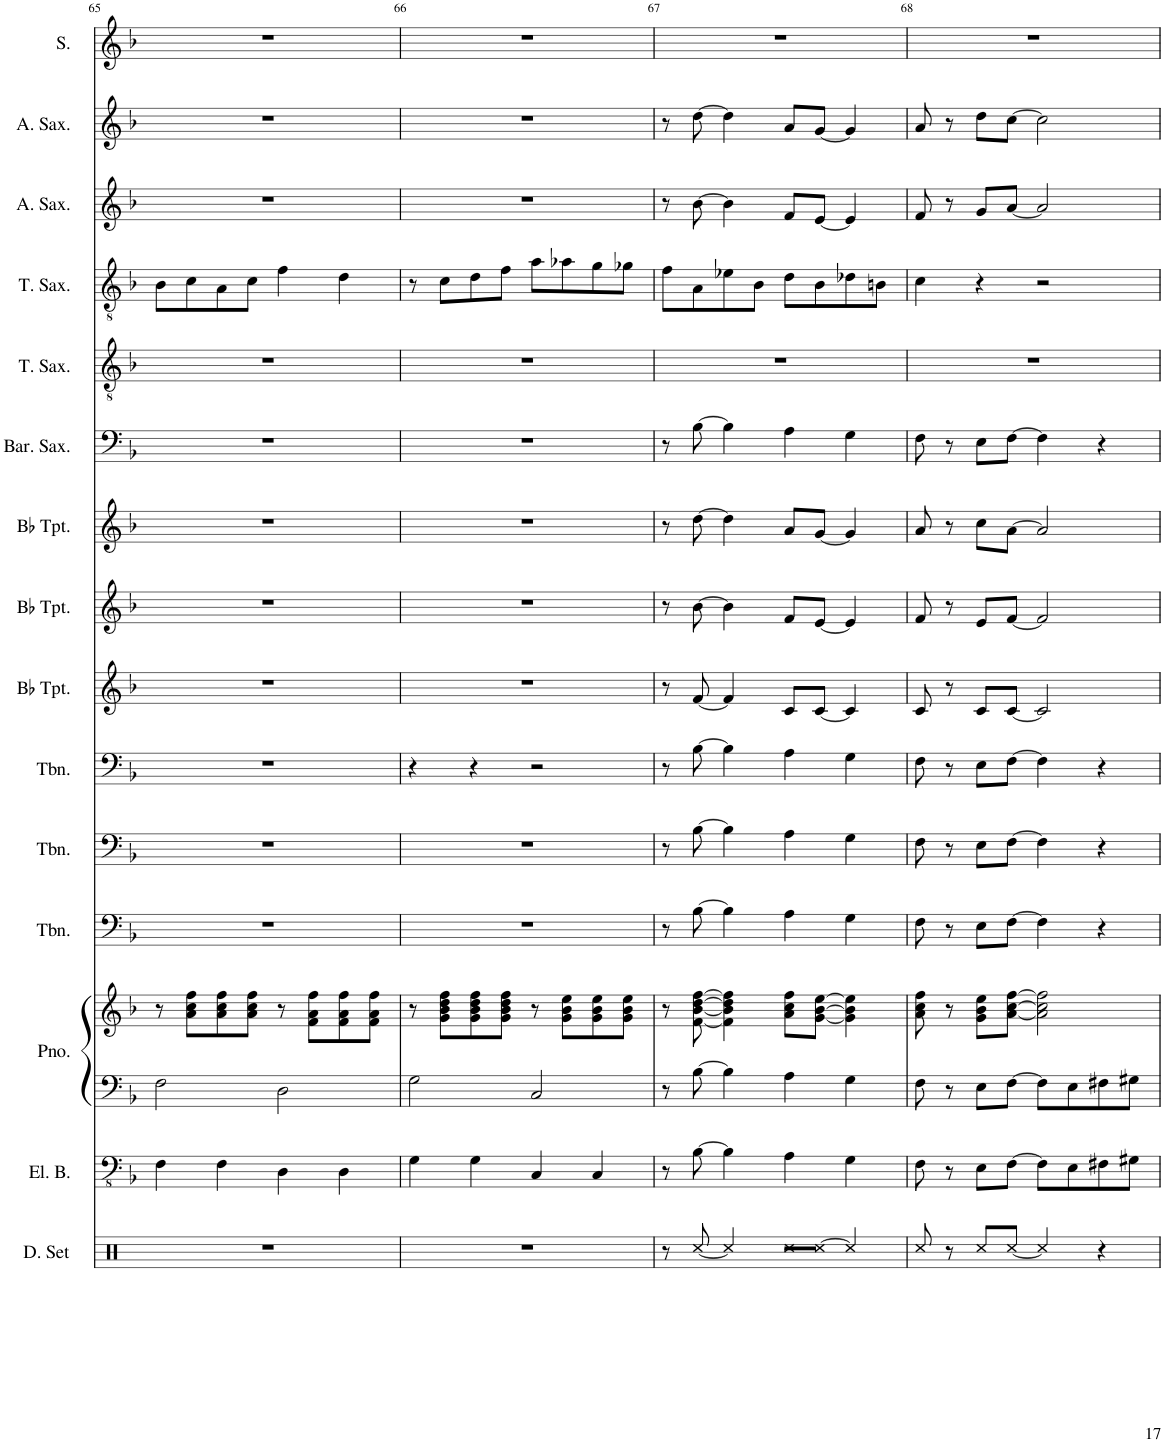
**kern	**kern	**kern	**kern	**kern	**kern	**kern	**kern	**kern	**kern	**kern	**kern	**kern	**kern	**kern	**kern
*part15	*part14	*part13	*part13	*part12	*part11	*part10	*part9	*part8	*part7	*part6	*part5	*part4	*part3	*part2	*part1
*staff16	*staff15	*staff14	*staff13	*staff12	*staff11	*staff10	*staff9	*staff8	*staff7	*staff6	*staff5	*staff4	*staff3	*staff2	*staff1
*I"Drumset	*I"Electric Bass	*I"Piano	*	*I"Trombone	*I"Trombone	*I"Trombone	*I"Bb Trumpet	*I"Bb Trumpet	*I"Bb Trumpet	*I"Baritone Saxophone	*I"Tenor Saxophone	*I"Tenor Saxophone	*I"Alto Saxophone	*I"Alto Saxophone	*I"Soprano
*I'D. Set	*I'El. B.	*I'Pno.	*	*I'Tbn.	*I'Tbn.	*I'Tbn.	*I'Bb Tpt.	*I'Bb Tpt.	*I'Bb Tpt.	*I'Bar. Sax.	*I'T. Sax.	*I'T. Sax.	*I'A. Sax.	*I'A. Sax.	*I'S.
!!LO:PB:g=z
*clefX	*clefFv4	*clefF4	*clefG2	*clefF4	*clefF4	*clefF4	*clefG2	*clefG2	*clefG2	*clefF4	*clefGv2	*clefGv2	*clefG2	*clefG2	*clefG2
*	*	*	*	*	*	*	*ITrd1c2	*ITrd1c2	*ITrd1c2	*ITrd12c21	*ITrd8c14	*ITrd8c14	*ITrd5c9	*ITrd5c9	*
*k[]	*k[b-]	*k[b-]	*k[b-]	*k[b-]	*k[b-]	*k[b-]	*k[b-]	*k[b-]	*k[b-]	*k[b-]	*k[b-]	*k[b-]	*k[b-]	*k[b-]	*k[b-]
*M4/4	*M4/4	*M4/4	*M4/4	*M4/4	*M4/4	*M4/4	*M4/4	*M4/4	*M4/4	*M4/4	*M4/4	*M4/4	*M4/4	*M4/4	*M4/4
*met(c)	*met(c)	*met(c)	*met(c)	*met(c)	*met(c)	*met(c)	*met(c)	*met(c)	*met(c)	*met(c)	*met(c)	*met(c)	*met(c)	*met(c)	*met(c)
=65	=65	=65	=65	=65	=65	=65	=65	=65	=65	=65	=65	=65	=65	=65	=65
1r	4FF\	2F\	8r	1r	1r	1r	1r	1r	1r	1r	1r	8B-\L	1r	1r	1r
.	.	.	8a\ 8cc\ 8ff\L	.	.	.	.	.	.	.	.	8c\	.	.	.
.	4FF\	.	8a\ 8cc\ 8ff\	.	.	.	.	.	.	.	.	8A\	.	.	.
.	.	.	8a\ 8cc\ 8ff\J	.	.	.	.	.	.	.	.	8c\J	.	.	.
.	4DD\	2D\	8r	.	.	.	.	.	.	.	.	4f\	.	.	.
.	.	.	8f\ 8a\ 8ff\L	.	.	.	.	.	.	.	.	.	.	.	.
.	4DD\	.	8f\ 8a\ 8ff\	.	.	.	.	.	.	.	.	4d\	.	.	.
.	.	.	8f\ 8a\ 8ff\J	.	.	.	.	.	.	.	.	.	.	.	.
=66	=66	=66	=66	=66	=66	=66	=66	=66	=66	=66	=66	=66	=66	=66	=66
1r	4GG\	2G\	8r	1r	1r	4r	1r	1r	1r	1r	1r	8r	1r	1r	1r
.	.	.	8g\ 8b-\ 8dd\ 8ff\L	.	.	.	.	.	.	.	.	8c\L	.	.	.
.	4GG\	.	8g\ 8b-\ 8dd\ 8ff\	.	.	4r	.	.	.	.	.	8d\	.	.	.
.	.	.	8g\ 8b-\ 8dd\ 8ff\J	.	.	.	.	.	.	.	.	8f\J	.	.	.
.	4CC/	2C/	8r	.	.	2r	.	.	.	.	.	8a\L	.	.	.
.	.	.	8g\ 8b-\ 8ee\L	.	.	.	.	.	.	.	.	8a-X\	.	.	.
.	4CC/	.	8g\ 8b-\ 8ee\	.	.	.	.	.	.	.	.	8g\	.	.	.
.	.	.	8g\ 8b-\ 8ee\J	.	.	.	.	.	.	.	.	8g-X\J	.	.	.
=67	=67	=67	=67	=67	=67	=67	=67	=67	=67	=67	=67	=67	=67	=67	=67
8r	8r	8r	8r	8r	8r	8r	8r	8r	8r	8r	1r	8f\L	8r	8r	1r
[8Rcc/	[8BB-\	[8B-\	[8f\ [8b-\ [8dd\ [8ff\	[8B-\	[8B-\	[8B-\	[8f/	[8b-\	[8dd\	[8B-\	.	8A\	[8b-\	[8dd\	.
4Rcc/]	4BB-\]	4B-\]	4f\] 4b-\] 4dd\] 4ff\]	4B-\]	4B-\]	4B-\]	4f/]	4b-\]	4dd\]	4B-\]	.	8e-X\	4b-\]	4dd\]	.
.	.	.	.	.	.	.	.	.	.	.	.	8B-\J	.	.	.
8Rcc\L	4AA\	4A\	8a\ 8cc\ 8ff\L	4A\	4A\	4A\	8c/L	8f/L	8a/L	4A\	.	8d\L	8f/L	8a/L	.
[8Rcc\J	.	.	[8g\ [8b-\ [8ee\J	.	.	.	[8c/J	[8e/J	[8g/J	.	.	8B-\	[8e/J	[8g/J	.
4Rcc/]	4GG\	4G\	4g\] 4b-\] 4ee\]	4G\	4G\	4G\	4c/]	4e/]	4g/]	4G\	.	8d-X\	4e/]	4g/]	.
.	.	.	.	.	.	.	.	.	.	.	.	8Bn\J	.	.	.
=68	=68	=68	=68	=68	=68	=68	=68	=68	=68	=68	=68	=68	=68	=68	=68
8Rcc/	8FF\	8F\	8a\ 8cc\ 8ff\	8F\	8F\	8F\	8c/	8f/	8a/	8F\	1r	4c\	8f/	8a/	1r
8r	8r	8r	8r	8r	8r	8r	8r	8r	8r	8r	.	.	8r	8r	.
8Rcc/L	8EE\L	8E\L	8g\ 8b-\ 8ee\L	8E\L	8E\L	8E\L	8c/L	8e/L	8cc\L	8E\L	.	4r	8g/L	8dd\L	.
[8Rcc/J	[8FF\J	[8F\J	[8a\ [8cc\ [8ff\J	[8F\J	[8F\J	[8F\J	[8c/J	[8f/J	[8a\J	[8F\J	.	.	[8a/J	[8cc\J	.
4Rcc/]	8FF\L]	8F\L]	2a\] 2cc\] 2ff\]	4F\]	4F\]	4F\]	2c/]	2f/]	2a/]	4F\]	.	2r	2a/]	2cc\]	.
.	8EE\	8E\	.	.	.	.	.	.	.	.	.	.	.	.	.
4r	8FF#X\	8F#X\	.	4r	4r	4r	.	.	.	4r	.	.	.	.	.
.	8GG#X\J	8G#X\J	.	.	.	.	.	.	.	.	.	.	.	.	.
=	=	=	=	=	=	=	=	=	=	=	=	=	=	=	=
*-	*-	*-	*-	*-	*-	*-	*-	*-	*-	*-	*-	*-	*-	*-	*-
